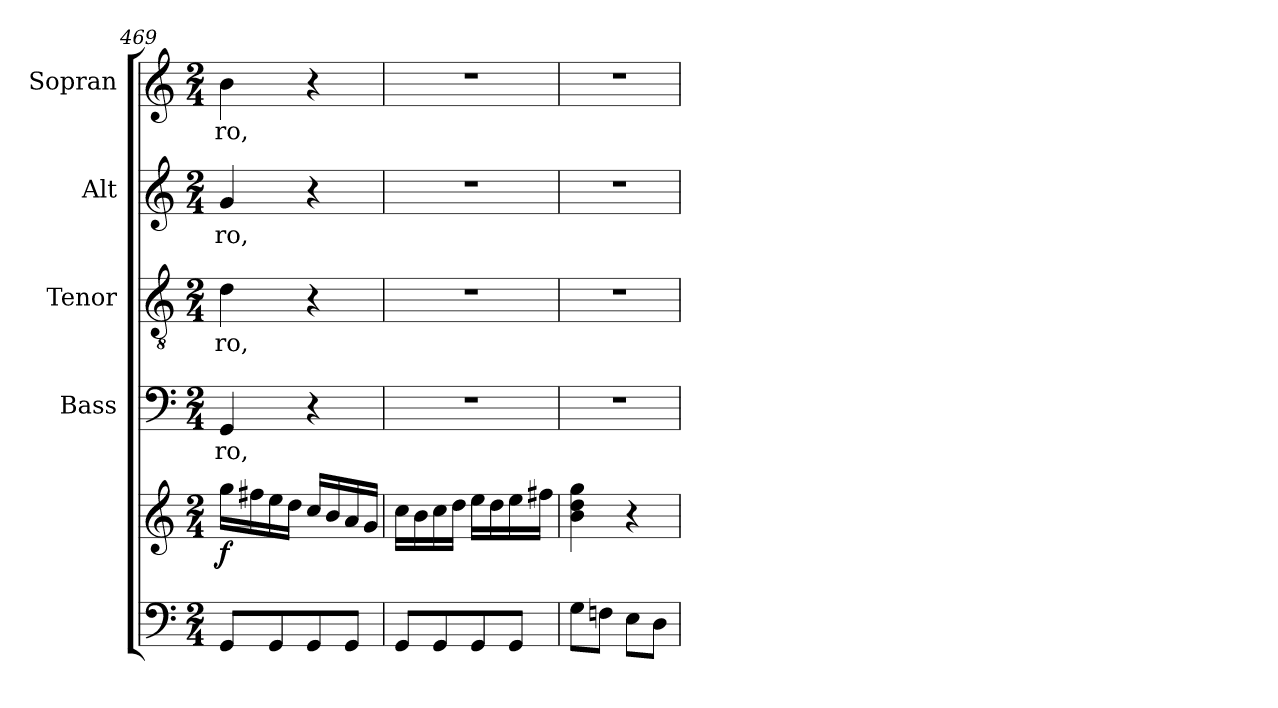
**kern	**kern	**dynam	**kern	**text	**kern	**text	**kern	**text	**kern	**text
*part5	*part5	*part5	*part4	*part4	*part3	*part3	*part2	*part2	*part1	*part1
*staff6	*staff5	*staff5/6	*staff4	*staff4	*staff3	*staff3	*staff2	*staff2	*staff1	*staff1
*	*	*	*I"Bass	*	*I"Tenor	*	*I"Alt	*	*I"Sopran	*
*	*	*	*I'B.	*	*I'T.	*	*I'A.	*	*I'S.	*
*clefF4	*clefG2	*	*clefF4	*	*clefGv2	*	*clefG2	*	*clefG2	*
*k[]	*k[]	*	*k[]	*	*k[]	*	*k[]	*	*k[]	*
*C:	*C:	*	*C:	*	*C:	*	*C:	*	*C:	*
*M2/4	*M2/4	*	*M2/4	*	*M2/4	*	*M2/4	*	*M2/4	*
=469	=469	=469	=469	=469	=469	=469	=469	=469	=469	=469
!	!	!LO:DY:b	!	!LO:LY:b	!	!LO:LY:b	!	!LO:LY:b	!	!LO:LY:b
8GG/L	16gg\LL	f	4GG/	-ro,	4d\	-ro,	4g/	-ro,	4b\	-ro,
.	16ff#X\	.	.	.	.	.	.	.	.	.
8GG/	16ee\	.	.	.	.	.	.	.	.	.
.	16dd\JJ	.	.	.	.	.	.	.	.	.
8GG/	16cc/LL	.	4r	.	4r	.	4r	.	4r	.
.	16b/	.	.	.	.	.	.	.	.	.
8GG/J	16a/	.	.	.	.	.	.	.	.	.
.	16g/JJ	.	.	.	.	.	.	.	.	.
=470	=470	=470	=470	=470	=470	=470	=470	=470	=470	=470
8GG/L	16cc\LL	.	2r	.	2r	.	2r	.	2r	.
.	16b\	.	.	.	.	.	.	.	.	.
8GG/	16cc\	.	.	.	.	.	.	.	.	.
.	16dd\JJ	.	.	.	.	.	.	.	.	.
8GG/	16ee\LL	.	.	.	.	.	.	.	.	.
.	16dd\	.	.	.	.	.	.	.	.	.
8GG/J	16ee\	.	.	.	.	.	.	.	.	.
.	16ff#X\JJ	.	.	.	.	.	.	.	.	.
=471	=471	=471	=471	=471	=471	=471	=471	=471	=471	=471
8G\L	4b\ 4dd\ 4gg\	.	2r	.	2r	.	2r	.	2r	.
8Fn\J	.	.	.	.	.	.	.	.	.	.
8E\L	4r	.	.	.	.	.	.	.	.	.
8D\J	.	.	.	.	.	.	.	.	.	.
=	=	=	=	=	=	=	=	=	=	=
*-	*-	*-	*-	*-	*-	*-	*-	*-	*-	*-
